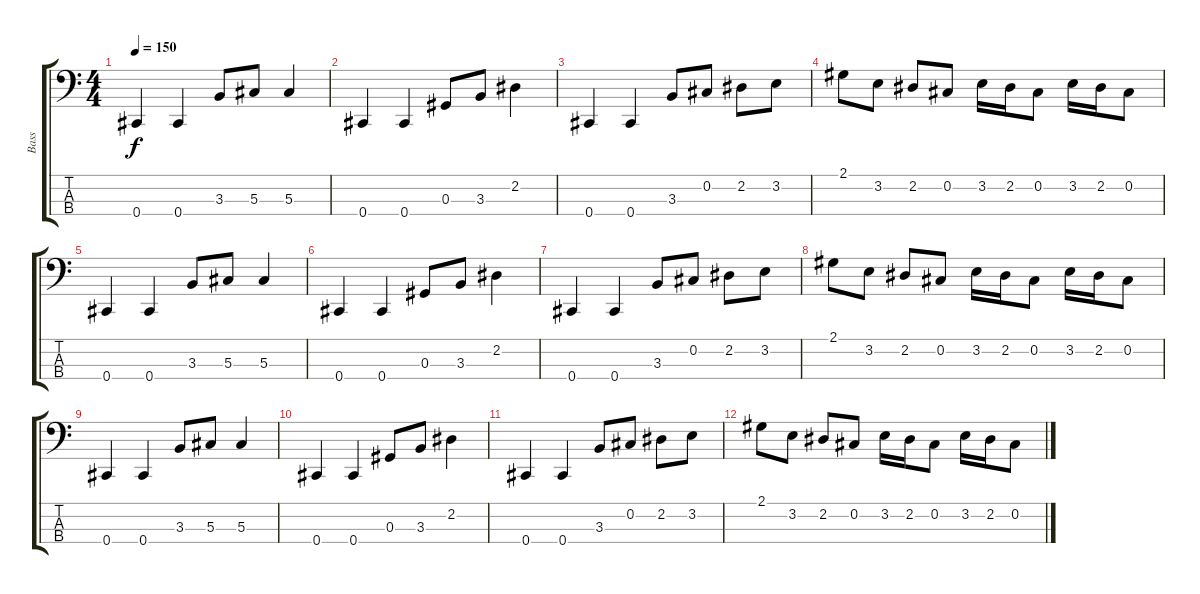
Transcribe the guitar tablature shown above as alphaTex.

\track ("Bass" "Bass") {instrument electricbassfinger}
\staff {score tabs}
\tuning (Gb2 Db2 Ab1 Db1) {hide}
\ts (4 4)
\tempo 150
\clef f4
\ks c
0.4.4{dy f} 0.4.4 3.3.8 5.3.8 5.3.4 |
0.4.4 0.4.4 0.3.8 3.3.8 2.2.4 |
0.4.4 0.4.4 3.3.8 0.2.8 2.2.8 3.2.8 |
2.1.8 3.2.8 2.2.8 0.2.8 3.2.16 2.2.16 0.2.8 3.2.16 2.2.16 0.2.8 |
0.4.4 0.4.4 3.3.8 5.3.8 5.3.4 |
0.4.4 0.4.4 0.3.8 3.3.8 2.2.4 |
0.4.4 0.4.4 3.3.8 0.2.8 2.2.8 3.2.8 |
2.1.8 3.2.8 2.2.8 0.2.8 3.2.16 2.2.16 0.2.8 3.2.16 2.2.16 0.2.8 |
0.4.4 0.4.4 3.3.8 5.3.8 5.3.4 |
0.4.4 0.4.4 0.3.8 3.3.8 2.2.4 |
0.4.4 0.4.4 3.3.8 0.2.8 2.2.8 3.2.8 |
2.1.8 3.2.8 2.2.8 0.2.8 3.2.16 2.2.16 0.2.8 3.2.16 2.2.16 0.2.8
